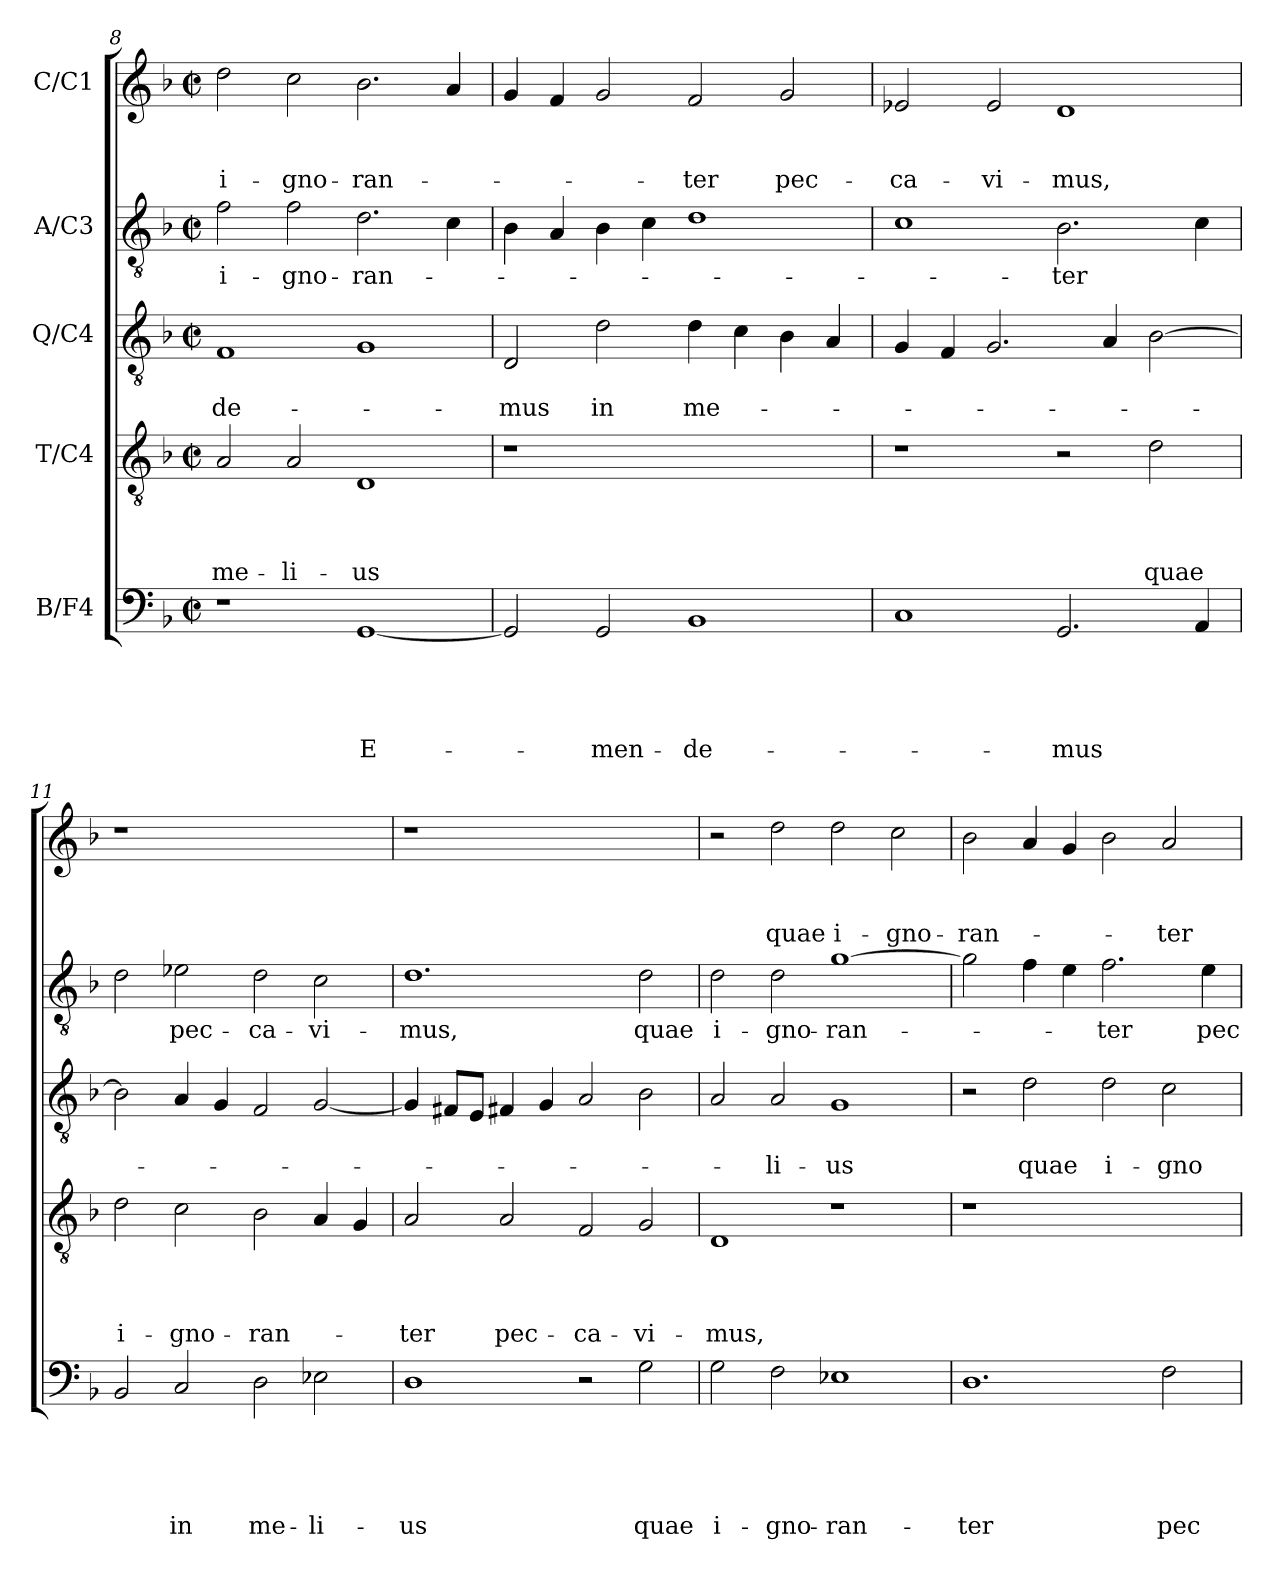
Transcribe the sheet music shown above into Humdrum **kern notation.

**kern	**text	**text	**text	**text	**text	**kern	**text	**text	**text	**text	**kern	**text	**text	**kern	**text	**kern	**text	**text	**text
*part5	*part5	*part5	*part5	*part5	*part5	*part4	*part4	*part4	*part4	*part4	*part3	*part3	*part3	*part2	*part2	*part1	*part1	*part1	*part1
*staff5	*staff5	*staff5	*staff5	*staff5	*staff5	*staff4	*staff4	*staff4	*staff4	*staff4	*staff3	*staff3	*staff3	*staff2	*staff2	*staff1	*staff1	*staff1	*staff1
*I"B/F4	*	*	*	*	*	*I"T/C4	*	*	*	*	*I"Q/C4	*	*	*I"A/C3	*	*I"C/C1	*	*	*
*clefF4	*	*	*	*	*	*clefGv2	*	*	*	*	*clefGv2	*	*	*clefGv2	*	*clefG2	*	*	*
*k[b-]	*	*	*	*	*	*k[b-]	*	*	*	*	*k[b-]	*	*	*k[b-]	*	*k[b-]	*	*	*
*F:	*	*	*	*	*	*F:	*	*	*	*	*F:	*	*	*F:	*	*F:	*	*	*
*M2/2	*	*	*	*	*	*M2/2	*	*	*	*	*M2/2	*	*	*M2/2	*	*M2/2	*	*	*
*met(c|)	*	*	*	*	*	*met(c|)	*	*	*	*	*met(c|)	*	*	*met(c|)	*	*met(c|)	*	*	*
=8	=8	=8	=8	=8	=8	=8	=8	=8	=8	=8	=8	=8	=8	=8	=8	=8	=8	=8	=8
!	!	!	!	!	!	!	!	!	!	!LO:LY:b	!	!	!LO:LY:b	!	!LO:LY:b	!	!	!	!LO:LY:b
1r	.	.	.	.	.	2A/	.	.	.	me-	1F	.	-de-	2f\	i-	2dd\	.	.	i-
!	!	!	!	!	!	!	!	!	!	!LO:LY:b	!	!	!	!	!LO:LY:b	!	!	!	!LO:LY:b
.	.	.	.	.	.	2A/	.	.	.	-li-	.	.	.	2f\	-gno-	2cc\	.	.	-gno-
!	!	!	!	!	!LO:LY:b	!	!	!	!	!LO:LY:b	!	!	!	!	!LO:LY:b	!	!	!	!LO:LY:b
[1GG	.	.	.	.	E-	1D	.	.	.	-us	1G	.	.	2.d\	-ran-	2.b-\	.	.	-ran-
.	.	.	.	.	.	.	.	.	.	.	.	.	.	4c\	.	4a/	.	.	.
=9	=9	=9	=9	=9	=9	=9	=9	=9	=9	=9	=9	=9	=9	=9	=9	=9	=9	=9	=9
!	!	!	!	!	!	!	!	!	!	!	!	!	!LO:LY:b	!	!	!	!	!	!
2GG/]	.	.	.	.	.	1r	.	.	.	.	2D/	.	-mus	4B-\	.	4g/	.	.	.
.	.	.	.	.	.	.	.	.	.	.	.	.	.	4A/	.	4f/	.	.	.
!	!	!	!	!	!LO:LY:b	!	!	!	!	!	!	!	!LO:LY:b	!	!	!	!	!	!
2GG/	.	.	.	.	-men-	.	.	.	.	.	2d\	.	in	4B-\	.	2g/	.	.	.
.	.	.	.	.	.	.	.	.	.	.	.	.	.	4c\	.	.	.	.	.
!	!	!	!	!	!LO:LY:b	!	!	!	!	!	!	!	!LO:LY:b	!	!	!	!	!	!LO:LY:b
1BB-	.	.	.	.	-de-	1ryy	.	.	.	.	4d\	.	me-	1d	.	2f/	.	.	-ter
.	.	.	.	.	.	.	.	.	.	.	4c\	.	.	.	.	.	.	.	.
!	!	!	!	!	!	!	!	!	!	!	!	!	!	!	!	!	!	!	!LO:LY:b
.	.	.	.	.	.	.	.	.	.	.	4B-\	.	.	.	.	2g/	.	.	pec-
.	.	.	.	.	.	.	.	.	.	.	4A/	.	.	.	.	.	.	.	.
=10	=10	=10	=10	=10	=10	=10	=10	=10	=10	=10	=10	=10	=10	=10	=10	=10	=10	=10	=10
!	!	!	!	!	!	!	!	!	!	!	!	!	!	!	!	!	!	!	!LO:LY:b
1C	.	.	.	.	.	1r	.	.	.	.	4G/	.	.	1c	.	2e-X/	.	.	-ca-
.	.	.	.	.	.	.	.	.	.	.	4F/	.	.	.	.	.	.	.	.
!	!	!	!	!	!	!	!	!	!	!	!	!	!	!	!	!	!	!	!LO:LY:b
.	.	.	.	.	.	.	.	.	.	.	2.G/	.	.	.	.	2e-/	.	.	-vi-
!	!	!	!	!	!LO:LY:b	!	!	!	!	!	!	!	!	!	!LO:LY:b	!	!	!	!LO:LY:b
2.GG/	.	.	.	.	-mus	2r	.	.	.	.	.	.	.	2.B-\	-ter	1d	.	.	-mus,
.	.	.	.	.	.	.	.	.	.	.	4A/	.	.	.	.	.	.	.	.
!	!	!	!	!	!	!	!	!	!	!LO:LY:b	!	!	!	!	!	!	!	!	!
.	.	.	.	.	.	2d\	.	.	.	quae	[2B-\	.	.	.	.	.	.	.	.
4AA/	.	.	.	.	.	.	.	.	.	.	.	.	.	4c\	.	.	.	.	.
=11	=11	=11	=11	=11	=11	=11	=11	=11	=11	=11	=11	=11	=11	=11	=11	=11	=11	=11	=11
!	!	!	!	!	!	!	!	!	!	!LO:LY:b	!	!	!	!	!	!	!	!	!
2BB-/	.	.	.	.	.	2d\	.	.	.	i-	2B-\]	.	.	2d\	.	1r	.	.	.
!	!	!	!	!	!LO:LY:b	!	!	!	!	!LO:LY:b	!	!	!	!	!LO:LY:b	!	!	!	!
2C/	.	.	.	.	in	2c\	.	.	.	-gno-	4A/	.	.	2e-X\	pec-	.	.	.	.
.	.	.	.	.	.	.	.	.	.	.	4G/	.	.	.	.	.	.	.	.
!	!	!	!	!	!LO:LY:b	!	!	!	!	!LO:LY:b	!	!	!	!	!LO:LY:b	!	!	!	!
2D\	.	.	.	.	me-	2B-\	.	.	.	-ran-	2F/	.	.	2d\	-ca-	1ryy	.	.	.
!	!	!	!	!	!LO:LY:b	!	!	!	!	!	!	!	!	!	!LO:LY:b	!	!	!	!
2E-\	.	.	.	.	-li-	4A/	.	.	.	.	[2G/	.	.	2c\	-vi-	.	.	.	.
.	.	.	.	.	.	4G/	.	.	.	.	.	.	.	.	.	.	.	.	.
=12	=12	=12	=12	=12	=12	=12	=12	=12	=12	=12	=12	=12	=12	=12	=12	=12	=12	=12	=12
!	!	!	!	!	!LO:LY:b	!	!	!	!	!LO:LY:b	!	!	!	!	!LO:LY:b	!	!	!	!
1D	.	.	.	.	-us	2A/	.	.	.	-ter	4G/]	.	.	1.d	-mus,	1r	.	.	.
.	.	.	.	.	.	.	.	.	.	.	8F#/L	.	.	.	.	.	.	.	.
.	.	.	.	.	.	.	.	.	.	.	8E/J	.	.	.	.	.	.	.	.
!	!	!	!	!	!	!	!	!	!	!LO:LY:b	!	!	!	!	!	!	!	!	!
.	.	.	.	.	.	2A/	.	.	.	pec-	4F#X/	.	.	.	.	.	.	.	.
.	.	.	.	.	.	.	.	.	.	.	4G/	.	.	.	.	.	.	.	.
!	!	!	!	!	!	!	!	!	!	!LO:LY:b	!	!	!	!	!	!	!	!	!
2r	.	.	.	.	.	2F/	.	.	.	-ca-	2A/	.	.	.	.	1ryy	.	.	.
!	!	!	!	!	!LO:LY:b	!	!	!	!	!LO:LY:b	!	!	!	!	!LO:LY:b	!	!	!	!
2G\	.	.	.	.	quae	2G/	.	.	.	-vi-	2B-\	.	.	2d\	quae	.	.	.	.
!!LO:LB:g=z
=13	=13	=13	=13	=13	=13	=13	=13	=13	=13	=13	=13	=13	=13	=13	=13	=13	=13	=13	=13
!	!	!	!	!	!LO:LY:b	!	!	!	!	!LO:LY:b	!	!	!	!	!LO:LY:b	!	!	!	!
2G\	.	.	.	.	i-	1D	.	.	.	-mus,	2A/	.	.	2d\	i-	2r	.	.	.
!	!	!	!	!	!LO:LY:b	!	!	!	!	!	!	!	!LO:LY:b	!	!LO:LY:b	!	!	!	!LO:LY:b
2F\	.	.	.	.	-gno-	.	.	.	.	.	2A/	.	-li-	2d\	-gno-	2dd\	.	.	quae
!	!	!	!	!	!LO:LY:b	!	!	!	!	!	!	!	!LO:LY:b	!	!LO:LY:b	!	!	!	!LO:LY:b
1E-X	.	.	.	.	-ran-	1r	.	.	.	.	1G	.	-us	[1g	-ran-	2dd\	.	.	i-
!	!	!	!	!	!	!	!	!	!	!	!	!	!	!	!	!	!	!	!LO:LY:b
.	.	.	.	.	.	.	.	.	.	.	.	.	.	.	.	2cc\	.	.	-gno-
=14	=14	=14	=14	=14	=14	=14	=14	=14	=14	=14	=14	=14	=14	=14	=14	=14	=14	=14	=14
!	!	!	!	!	!LO:LY:b	!	!	!	!	!	!	!	!	!	!	!	!	!	!LO:LY:b
1.D	.	.	.	.	-ter	1r	.	.	.	.	2r	.	.	2g\]	.	2b-\	.	.	-ran-
!	!	!	!	!	!	!	!	!	!	!	!	!	!LO:LY:b	!	!	!	!	!	!
.	.	.	.	.	.	.	.	.	.	.	2d\	.	quae	4f\	.	4a/	.	.	.
.	.	.	.	.	.	.	.	.	.	.	.	.	.	4e\	.	4g/	.	.	.
!	!	!	!	!	!	!	!	!	!	!	!	!	!LO:LY:b	!	!LO:LY:b	!	!	!	!
.	.	.	.	.	.	1ryy	.	.	.	.	2d\	.	i-	2.f\	-ter	2b-\	.	.	.
!	!	!	!	!	!LO:LY:b	!	!	!	!	!	!	!	!LO:LY:b	!	!	!	!	!	!LO:LY:b
2F\	.	.	.	.	pec-	.	.	.	.	.	2c\	.	-gno-	.	.	2a/	.	.	-ter
!	!	!	!	!	!	!	!	!	!	!	!	!	!	!	!LO:LY:b	!	!	!	!
.	.	.	.	.	.	.	.	.	.	.	.	.	.	4e\	pec-	.	.	.	.
=	=	=	=	=	=	=	=	=	=	=	=	=	=	=	=	=	=	=	=
*-	*-	*-	*-	*-	*-	*-	*-	*-	*-	*-	*-	*-	*-	*-	*-	*-	*-	*-	*-
